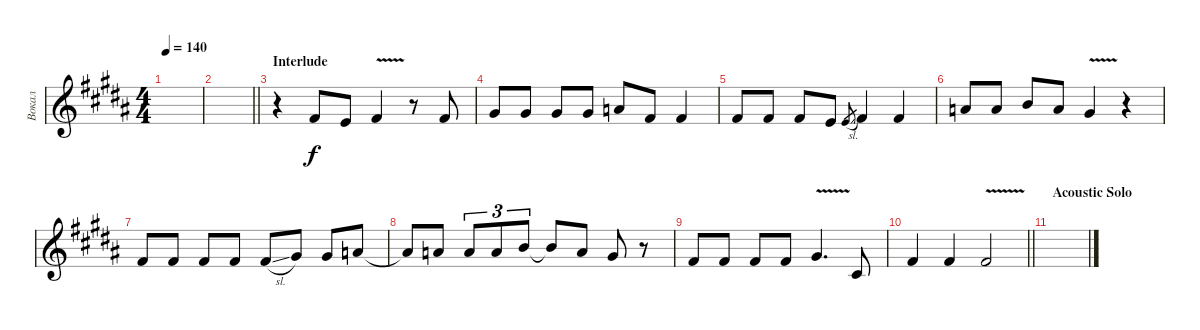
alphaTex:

\track ("Вокал" "Вокал") {instrument trumpet}
\staff {score}
\tuning (E4 B3 G3 D3 A2 E2) {hide}
\ts (4 4)
\tempo 140
\clef g2
\ks g#minor
|
\barLineRight lightlight
|
\section ("" "Interlude")
r.4 2.1.8 0.1.8 2.1{v}.4 r.8 2.1.8 |
4.1.8 4.1.8 4.1.8 4.1.8 5.1.8 2.1.8 2.1.4 |
2.1.8 2.1.8 2.1.8 0.1.8 0.1{sl}.8{gr} 2.1.4 2.1.4 |
5.1.8 5.1.8 7.1.8 5.1.8 4.1{v}.4 r.4 |
2.1.8 2.1.8 2.1.8 2.1.8 2.1{sl}.8 4.1.8 4.1.8 5.1.8 |
5.1{t}.8 5.1.8 5.1.8{tu (3 2)} 5.1.8{tu (3 2)} 7.1.8{tu (3 2)} 7.1{t}.8 5.1.8 4.1.8 r.8 |
2.1.8 2.1.8 2.1.8 2.1.8 4.1{v}.4{d} 2.2.8 |
\barLineRight lightlight
2.1.4 2.1.4 2.1{v}.2 |
\section ("" "Acoustic Solo")
